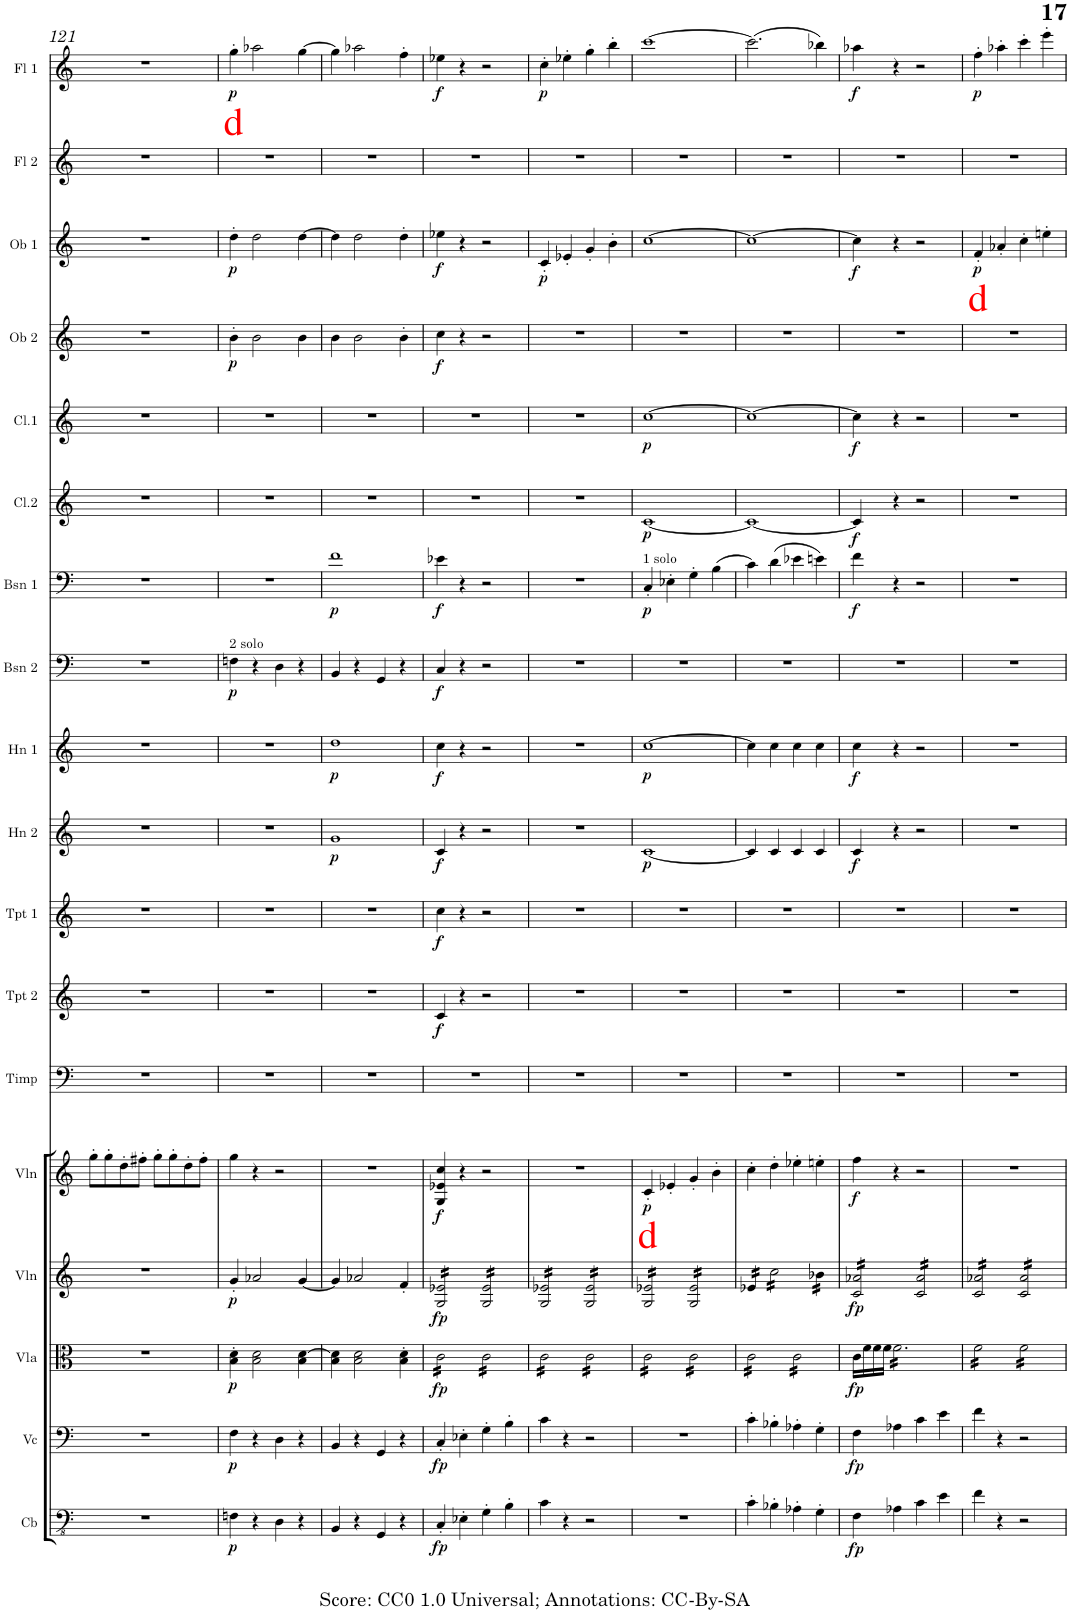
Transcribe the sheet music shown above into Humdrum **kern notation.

**kern	**dynam	**kern	**dynam	**kern	**dynam	**kern	**dynam	**kern	**text	**dynam	**kern	**kern	**dynam	**kern	**dynam	**kern	**dynam	**kern	**dynam	**kern	**dynam	**kern	**dynam	**kern	**dynam	**kern	**dynam	**kern	**dynam	**kern	**text	**dynam	**kern	**kern	**text	**dynam
*part18	*part18	*part17	*part17	*part16	*part16	*part15	*part15	*part14	*part14	*part14	*part13	*part12	*part12	*part11	*part11	*part10	*part10	*part9	*part9	*part8	*part8	*part7	*part7	*part6	*part6	*part5	*part5	*part4	*part4	*part3	*part3	*part3	*part2	*part1	*part1	*part1
*staff18	*staff18	*staff17	*staff17	*staff16	*staff16	*staff15	*staff15	*staff14	*staff14	*staff14	*staff13	*staff12	*staff12	*staff11	*staff11	*staff10	*staff10	*staff9	*staff9	*staff8	*staff8	*staff7	*staff7	*staff6	*staff6	*staff5	*staff5	*staff4	*staff4	*staff3	*staff3	*staff3	*staff2	*staff1	*staff1	*staff1
*I"Contrabass	*	*I"Violoncello	*	*I"Viola	*	*I"Violin	*	*I"Violin	*	*	*I"Timpani	*I"C Trumpet 2	*	*I"C Trumpet 1	*	*I"C Horn 2	*	*I"C Horn 1	*	*I"Bassoon 2	*	*I"Bassoon 1	*	*I"C Clarinet 2	*	*I"C Clarinet 1	*	*I"Oboe 2	*	*I"Oboe 1	*	*	*I"Flute 2	*I"Flute 1	*	*
*I'Cb	*	*I'Vc	*	*I'Vla	*	*I'Vln	*	*I'Vln	*	*	*I'Timp	*I'Tpt 2	*	*I'Tpt 1	*	*I'Hn 2	*	*I'Hn 1	*	*I'Bsn 2	*	*I'Bsn 1	*	*I'Cl.2	*	*I'Cl.1	*	*I'Ob 2	*	*I'Ob 1	*	*	*I'Fl 2	*I'Fl 1	*	*
!!LO:PB:g=z
*clefFv4	*	*clefF4	*	*clefC3	*	*clefG2	*	*clefG2	*	*	*clefF4	*clefG2	*	*clefG2	*	*clefG2	*	*clefG2	*	*clefF4	*	*clefF4	*	*clefG2	*	*clefG2	*	*clefG2	*	*clefG2	*	*	*clefG2	*clefG2	*	*
*	*	*	*	*	*	*	*	*	*	*	*	*	*	*	*	*Trd7c12	*	*Trd7c12	*	*	*	*	*	*Trd1c2	*	*Trd1c2	*	*	*	*	*	*	*	*	*	*
*k[]	*	*k[]	*	*k[]	*	*k[]	*	*k[]	*	*	*k[]	*k[]	*	*k[]	*	*k[]	*	*k[]	*	*k[]	*	*k[]	*	*k[]	*	*k[]	*	*k[]	*	*k[]	*	*	*k[]	*k[]	*	*
*M2/2	*	*M2/2	*	*M2/2	*	*M2/2	*	*M2/2	*	*	*M2/2	*M2/2	*	*M2/2	*	*M2/2	*	*M2/2	*	*M2/2	*	*M2/2	*	*M2/2	*	*M2/2	*	*M2/2	*	*M2/2	*	*	*M2/2	*M2/2	*	*
*met(c|)	*	*met(c|)	*	*met(c|)	*	*met(c|)	*	*met(c|)	*	*	*met(c|)	*met(c|)	*	*met(c|)	*	*met(c|)	*	*met(c|)	*	*met(c|)	*	*met(c|)	*	*met(c|)	*	*met(c|)	*	*met(c|)	*	*met(c|)	*	*	*met(c|)	*met(c|)	*	*
=121	=121	=121	=121	=121	=121	=121	=121	=121	=121	=121	=121	=121	=121	=121	=121	=121	=121	=121	=121	=121	=121	=121	=121	=121	=121	=121	=121	=121	=121	=121	=121	=121	=121	=121	=121	=121
1r	.	1r	.	1r	.	1r	.	8gg'\L	.	.	1r	1r	.	1r	.	1r	.	1r	.	1r	.	1r	.	1r	.	1r	.	1r	.	1r	.	.	1r	1r	.	.
.	.	.	.	.	.	.	.	8gg'\	.	.	.	.	.	.	.	.	.	.	.	.	.	.	.	.	.	.	.	.	.	.	.	.	.	.	.	.
.	.	.	.	.	.	.	.	8dd'\	.	.	.	.	.	.	.	.	.	.	.	.	.	.	.	.	.	.	.	.	.	.	.	.	.	.	.	.
.	.	.	.	.	.	.	.	8ff#X'\J	.	.	.	.	.	.	.	.	.	.	.	.	.	.	.	.	.	.	.	.	.	.	.	.	.	.	.	.
.	.	.	.	.	.	.	.	8gg'\L	.	.	.	.	.	.	.	.	.	.	.	.	.	.	.	.	.	.	.	.	.	.	.	.	.	.	.	.
.	.	.	.	.	.	.	.	8gg'\	.	.	.	.	.	.	.	.	.	.	.	.	.	.	.	.	.	.	.	.	.	.	.	.	.	.	.	.
.	.	.	.	.	.	.	.	8dd'\	.	.	.	.	.	.	.	.	.	.	.	.	.	.	.	.	.	.	.	.	.	.	.	.	.	.	.	.
.	.	.	.	.	.	.	.	8ff#'\J	.	.	.	.	.	.	.	.	.	.	.	.	.	.	.	.	.	.	.	.	.	.	.	.	.	.	.	.
=122	=122	=122	=122	=122	=122	=122	=122	=122	=122	=122	=122	=122	=122	=122	=122	=122	=122	=122	=122	=122	=122	=122	=122	=122	=122	=122	=122	=122	=122	=122	=122	=122	=122	=122	=122	=122
!	!	!	!	!	!	!	!	!	!	!	!	!	!	!	!	!	!	!	!	!LO:TX:a:t=2 solo	!	!	!	!	!	!	!	!	!	!	!	!	!	!	!	!
!	!LO:DY:b	!	!LO:DY:b	!	!LO:DY:b	!	!LO:DY:b	!	!	!	!	!	!	!	!	!	!	!	!	!	!LO:DY:b	!	!	!	!	!	!	!	!LO:DY:b	!	!	!LO:DY:b	!	!	!LO:LY:b:color=#FF0000	!LO:DY:b
4FFn\	p	4F\	p	4B\' 4d\'	p	4g'/	p	4gg\	.	.	1r	1r	.	1r	.	1r	.	1r	.	4Fn\	p	1r	.	1r	.	1r	.	4b'\	p	4dd'\	.	p	1r	4gg'\	d	p
4r	.	4r	.	2B\ 2d\	.	2a-X/	.	4r	.	.	.	.	.	.	.	.	.	.	.	4r	.	.	.	.	.	.	.	2b\	.	2dd\	.	.	.	2aa-X\	.	.
4DD\	.	4D\	.	.	.	.	.	2r	.	.	.	.	.	.	.	.	.	.	.	4D\	.	.	.	.	.	.	.	.	.	.	.	.	.	.	.	.
4r	.	4r	.	4B\ [4d\	.	[4g/	.	.	.	.	.	.	.	.	.	.	.	.	.	4r	.	.	.	.	.	.	.	4b\	.	[4dd\	.	.	.	[4gg\	.	.
=123	=123	=123	=123	=123	=123	=123	=123	=123	=123	=123	=123	=123	=123	=123	=123	=123	=123	=123	=123	=123	=123	=123	=123	=123	=123	=123	=123	=123	=123	=123	=123	=123	=123	=123	=123	=123
!	!	!	!	!	!	!	!	!	!	!	!	!	!	!	!	!	!LO:DY:b	!	!LO:DY:b	!	!	!	!LO:DY:b	!	!	!	!	!	!	!	!	!	!	!	!	!
4BBB/	.	4BB/	.	4B\ 4d\]	.	4g/]	.	1r	.	.	1r	1r	.	1r	.	1g	p	1dd	p	4BB/	.	1f	p	1r	.	1r	.	4b\	.	4dd\]	.	.	1r	4gg\]	.	.
4r	.	4r	.	2B\ 2d\	.	2a-X/	.	.	.	.	.	.	.	.	.	.	.	.	.	4r	.	.	.	.	.	.	.	2b\	.	2dd\	.	.	.	2aa-X\	.	.
4GGG/	.	4GG/	.	.	.	.	.	.	.	.	.	.	.	.	.	.	.	.	.	4GG/	.	.	.	.	.	.	.	.	.	.	.	.	.	.	.	.
4r	.	4r	.	4B\' 4d\'	.	4f'/	.	.	.	.	.	.	.	.	.	.	.	.	.	4r	.	.	.	.	.	.	.	4b'\	.	4dd'\	.	.	.	4ff'\	.	.
=124	=124	=124	=124	=124	=124	=124	=124	=124	=124	=124	=124	=124	=124	=124	=124	=124	=124	=124	=124	=124	=124	=124	=124	=124	=124	=124	=124	=124	=124	=124	=124	=124	=124	=124	=124	=124
!	!LO:DY:b	!	!LO:DY:b	!	!LO:DY:b	!	!LO:DY:b	!	!	!LO:DY:b	!	!	!LO:DY:b	!	!LO:DY:b	!	!LO:DY:b	!	!LO:DY:b	!	!LO:DY:b	!	!LO:DY:b	!	!	!	!	!	!LO:DY:b	!	!	!LO:DY:b	!	!	!	!LO:DY:b
*	*	*	*	*tremolo	*	*	*	*	*	*	*	*	*	*	*	*	*	*	*	*	*	*	*	*	*	*	*	*	*	*	*	*	*	*	*	*
*	*	*	*	*	*	*tremolo	*	*	*	*	*	*	*	*	*	*	*	*	*	*	*	*	*	*	*	*	*	*	*	*	*	*	*	*	*	*
4CC'/	fp	4C'/	fp	16c\LL	fp	16G/ 16e-X/LL	fp	4G/ 4e-X/ 4cc/	.	f	1r	4c/	f	4cc\	f	4c/	f	4cc\	f	4C/	f	4e-X\	f	1r	.	1r	.	4cc\	f	4ee-X\	.	f	1r	4ee-X\	.	f
.	.	.	.	16c\	.	16G/ 16e-X/	.	.	.	.	.	.	.	.	.	.	.	.	.	.	.	.	.	.	.	.	.	.	.	.	.	.	.	.	.	.
.	.	.	.	16c\	.	16G/ 16e-X/	.	.	.	.	.	.	.	.	.	.	.	.	.	.	.	.	.	.	.	.	.	.	.	.	.	.	.	.	.	.
.	.	.	.	16c\	.	16G/ 16e-X/	.	.	.	.	.	.	.	.	.	.	.	.	.	.	.	.	.	.	.	.	.	.	.	.	.	.	.	.	.	.
4EE-X'\	.	4E-X'\	.	16c\	.	16G/ 16e-X/	.	4r	.	.	.	4r	.	4r	.	4r	.	4r	.	4r	.	4r	.	.	.	.	.	4r	.	4r	.	.	.	4r	.	.
.	.	.	.	16c\	.	16G/ 16e-X/	.	.	.	.	.	.	.	.	.	.	.	.	.	.	.	.	.	.	.	.	.	.	.	.	.	.	.	.	.	.
.	.	.	.	16c\	.	16G/ 16e-X/	.	.	.	.	.	.	.	.	.	.	.	.	.	.	.	.	.	.	.	.	.	.	.	.	.	.	.	.	.	.
.	.	.	.	16c\JJ	.	16G/ 16e-X/JJ	.	.	.	.	.	.	.	.	.	.	.	.	.	.	.	.	.	.	.	.	.	.	.	.	.	.	.	.	.	.
4GG'\	.	4G'\	.	16c\LL	.	16G/ 16e-/LL	.	2r	.	.	.	2r	.	2r	.	2r	.	2r	.	2r	.	2r	.	.	.	.	.	2r	.	2r	.	.	.	2r	.	.
.	.	.	.	16c\	.	16G/ 16e-/	.	.	.	.	.	.	.	.	.	.	.	.	.	.	.	.	.	.	.	.	.	.	.	.	.	.	.	.	.	.
.	.	.	.	16c\	.	16G/ 16e-/	.	.	.	.	.	.	.	.	.	.	.	.	.	.	.	.	.	.	.	.	.	.	.	.	.	.	.	.	.	.
.	.	.	.	16c\	.	16G/ 16e-/	.	.	.	.	.	.	.	.	.	.	.	.	.	.	.	.	.	.	.	.	.	.	.	.	.	.	.	.	.	.
4BB'\	.	4B'\	.	16c\	.	16G/ 16e-/	.	.	.	.	.	.	.	.	.	.	.	.	.	.	.	.	.	.	.	.	.	.	.	.	.	.	.	.	.	.
.	.	.	.	16c\	.	16G/ 16e-/	.	.	.	.	.	.	.	.	.	.	.	.	.	.	.	.	.	.	.	.	.	.	.	.	.	.	.	.	.	.
.	.	.	.	16c\	.	16G/ 16e-/	.	.	.	.	.	.	.	.	.	.	.	.	.	.	.	.	.	.	.	.	.	.	.	.	.	.	.	.	.	.
.	.	.	.	16c\JJ	.	16G/ 16e-/JJ	.	.	.	.	.	.	.	.	.	.	.	.	.	.	.	.	.	.	.	.	.	.	.	.	.	.	.	.	.	.
=125	=125	=125	=125	=125	=125	=125	=125	=125	=125	=125	=125	=125	=125	=125	=125	=125	=125	=125	=125	=125	=125	=125	=125	=125	=125	=125	=125	=125	=125	=125	=125	=125	=125	=125	=125	=125
!	!	!	!	!	!	!	!	!	!	!	!	!	!	!	!	!	!	!	!	!	!	!	!	!	!	!	!	!	!	!	!	!LO:DY:b	!	!	!	!LO:DY:b
4C\	.	4c\	.	16c\LL	.	16G/ 16e-X/LL	.	1r	.	.	1r	1r	.	1r	.	1r	.	1r	.	1r	.	1r	.	1r	.	1r	.	1r	.	4c'/	.	p	1r	4cc'\	.	p
.	.	.	.	16c\	.	16G/ 16e-X/	.	.	.	.	.	.	.	.	.	.	.	.	.	.	.	.	.	.	.	.	.	.	.	.	.	.	.	.	.	.
.	.	.	.	16c\	.	16G/ 16e-X/	.	.	.	.	.	.	.	.	.	.	.	.	.	.	.	.	.	.	.	.	.	.	.	.	.	.	.	.	.	.
.	.	.	.	16c\	.	16G/ 16e-X/	.	.	.	.	.	.	.	.	.	.	.	.	.	.	.	.	.	.	.	.	.	.	.	.	.	.	.	.	.	.
4r	.	4r	.	16c\	.	16G/ 16e-X/	.	.	.	.	.	.	.	.	.	.	.	.	.	.	.	.	.	.	.	.	.	.	.	4e-X'/	.	.	.	4ee-X'\	.	.
.	.	.	.	16c\	.	16G/ 16e-X/	.	.	.	.	.	.	.	.	.	.	.	.	.	.	.	.	.	.	.	.	.	.	.	.	.	.	.	.	.	.
.	.	.	.	16c\	.	16G/ 16e-X/	.	.	.	.	.	.	.	.	.	.	.	.	.	.	.	.	.	.	.	.	.	.	.	.	.	.	.	.	.	.
.	.	.	.	16c\JJ	.	16G/ 16e-X/JJ	.	.	.	.	.	.	.	.	.	.	.	.	.	.	.	.	.	.	.	.	.	.	.	.	.	.	.	.	.	.
2r	.	2r	.	16c\LL	.	16G/ 16e-/LL	.	.	.	.	.	.	.	.	.	.	.	.	.	.	.	.	.	.	.	.	.	.	.	4g'/	.	.	.	4gg'\	.	.
.	.	.	.	16c\	.	16G/ 16e-/	.	.	.	.	.	.	.	.	.	.	.	.	.	.	.	.	.	.	.	.	.	.	.	.	.	.	.	.	.	.
.	.	.	.	16c\	.	16G/ 16e-/	.	.	.	.	.	.	.	.	.	.	.	.	.	.	.	.	.	.	.	.	.	.	.	.	.	.	.	.	.	.
.	.	.	.	16c\	.	16G/ 16e-/	.	.	.	.	.	.	.	.	.	.	.	.	.	.	.	.	.	.	.	.	.	.	.	.	.	.	.	.	.	.
.	.	.	.	16c\	.	16G/ 16e-/	.	.	.	.	.	.	.	.	.	.	.	.	.	.	.	.	.	.	.	.	.	.	.	4b'\	.	.	.	4bb'\	.	.
.	.	.	.	16c\	.	16G/ 16e-/	.	.	.	.	.	.	.	.	.	.	.	.	.	.	.	.	.	.	.	.	.	.	.	.	.	.	.	.	.	.
.	.	.	.	16c\	.	16G/ 16e-/	.	.	.	.	.	.	.	.	.	.	.	.	.	.	.	.	.	.	.	.	.	.	.	.	.	.	.	.	.	.
.	.	.	.	16c\JJ	.	16G/ 16e-/JJ	.	.	.	.	.	.	.	.	.	.	.	.	.	.	.	.	.	.	.	.	.	.	.	.	.	.	.	.	.	.
=126	=126	=126	=126	=126	=126	=126	=126	=126	=126	=126	=126	=126	=126	=126	=126	=126	=126	=126	=126	=126	=126	=126	=126	=126	=126	=126	=126	=126	=126	=126	=126	=126	=126	=126	=126	=126
!	!	!	!	!	!	!	!	!	!	!	!	!	!	!	!	!	!	!	!	!	!	!LO:TX:a:t=1 solo	!	!	!	!	!	!	!	!	!	!	!	!	!	!
!	!	!	!	!	!	!	!	!	!LO:LY:b:color=#FF0000	!LO:DY:b	!	!	!	!	!	!	!LO:DY:b	!	!LO:DY:b	!	!	!	!LO:DY:b	!	!LO:DY:b	!	!LO:DY:b	!	!	!	!	!	!	!	!	!
1r	.	1r	.	16c\LL	.	16G/ 16e-X/LL	.	4c'/	d	p	1r	1r	.	1r	.	[1c	p	[1cc	p	1r	.	4C'/	p	[1c	p	[1cc	p	1r	.	[1cc	.	.	1r	[1ccc	.	.
.	.	.	.	16c\	.	16G/ 16e-X/	.	.	.	.	.	.	.	.	.	.	.	.	.	.	.	.	.	.	.	.	.	.	.	.	.	.	.	.	.	.
.	.	.	.	16c\	.	16G/ 16e-X/	.	.	.	.	.	.	.	.	.	.	.	.	.	.	.	.	.	.	.	.	.	.	.	.	.	.	.	.	.	.
.	.	.	.	16c\	.	16G/ 16e-X/	.	.	.	.	.	.	.	.	.	.	.	.	.	.	.	.	.	.	.	.	.	.	.	.	.	.	.	.	.	.
.	.	.	.	16c\	.	16G/ 16e-X/	.	4e-X'/	.	.	.	.	.	.	.	.	.	.	.	.	.	4E-X'\	.	.	.	.	.	.	.	.	.	.	.	.	.	.
.	.	.	.	16c\	.	16G/ 16e-X/	.	.	.	.	.	.	.	.	.	.	.	.	.	.	.	.	.	.	.	.	.	.	.	.	.	.	.	.	.	.
.	.	.	.	16c\	.	16G/ 16e-X/	.	.	.	.	.	.	.	.	.	.	.	.	.	.	.	.	.	.	.	.	.	.	.	.	.	.	.	.	.	.
.	.	.	.	16c\JJ	.	16G/ 16e-X/JJ	.	.	.	.	.	.	.	.	.	.	.	.	.	.	.	.	.	.	.	.	.	.	.	.	.	.	.	.	.	.
.	.	.	.	16c\LL	.	16G/ 16e-/LL	.	4g'/	.	.	.	.	.	.	.	.	.	.	.	.	.	4G'\	.	.	.	.	.	.	.	.	.	.	.	.	.	.
.	.	.	.	16c\	.	16G/ 16e-/	.	.	.	.	.	.	.	.	.	.	.	.	.	.	.	.	.	.	.	.	.	.	.	.	.	.	.	.	.	.
.	.	.	.	16c\	.	16G/ 16e-/	.	.	.	.	.	.	.	.	.	.	.	.	.	.	.	.	.	.	.	.	.	.	.	.	.	.	.	.	.	.
.	.	.	.	16c\	.	16G/ 16e-/	.	.	.	.	.	.	.	.	.	.	.	.	.	.	.	.	.	.	.	.	.	.	.	.	.	.	.	.	.	.
.	.	.	.	16c\	.	16G/ 16e-/	.	4b'\	.	.	.	.	.	.	.	.	.	.	.	.	.	(4B\	.	.	.	.	.	.	.	.	.	.	.	.	.	.
.	.	.	.	16c\	.	16G/ 16e-/	.	.	.	.	.	.	.	.	.	.	.	.	.	.	.	.	.	.	.	.	.	.	.	.	.	.	.	.	.	.
.	.	.	.	16c\	.	16G/ 16e-/	.	.	.	.	.	.	.	.	.	.	.	.	.	.	.	.	.	.	.	.	.	.	.	.	.	.	.	.	.	.
.	.	.	.	16c\JJ	.	16G/ 16e-/JJ	.	.	.	.	.	.	.	.	.	.	.	.	.	.	.	.	.	.	.	.	.	.	.	.	.	.	.	.	.	.
=127	=127	=127	=127	=127	=127	=127	=127	=127	=127	=127	=127	=127	=127	=127	=127	=127	=127	=127	=127	=127	=127	=127	=127	=127	=127	=127	=127	=127	=127	=127	=127	=127	=127	=127	=127	=127
4C'\	.	4c'\	.	16c\LL	.	16e-X/LL	.	4cc'\	.	.	1r	1r	.	1r	.	4c/]	.	4cc\]	.	1r	.	4c\)	.	1c_	.	1cc_	.	1r	.	1cc_	.	.	1r	(2.ccc\]	.	.
.	.	.	.	16c\	.	16e-X/	.	.	.	.	.	.	.	.	.	.	.	.	.	.	.	.	.	.	.	.	.	.	.	.	.	.	.	.	.	.
.	.	.	.	16c\	.	16e-X/	.	.	.	.	.	.	.	.	.	.	.	.	.	.	.	.	.	.	.	.	.	.	.	.	.	.	.	.	.	.
.	.	.	.	16c\	.	16e-X/JJ	.	.	.	.	.	.	.	.	.	.	.	.	.	.	.	.	.	.	.	.	.	.	.	.	.	.	.	.	.	.
4BB-X'\	.	4B-X'\	.	16c\	.	16cc\LL	.	4dd'\	.	.	.	.	.	.	.	4c/	.	4cc\	.	.	.	(4d\	.	.	.	.	.	.	.	.	.	.	.	.	.	.
.	.	.	.	16c\	.	16cc\	.	.	.	.	.	.	.	.	.	.	.	.	.	.	.	.	.	.	.	.	.	.	.	.	.	.	.	.	.	.
.	.	.	.	16c\	.	16cc\	.	.	.	.	.	.	.	.	.	.	.	.	.	.	.	.	.	.	.	.	.	.	.	.	.	.	.	.	.	.
.	.	.	.	16c\JJ	.	16cc\	.	.	.	.	.	.	.	.	.	.	.	.	.	.	.	.	.	.	.	.	.	.	.	.	.	.	.	.	.	.
4AA-X'\	.	4A-X'\	.	16c\LL	.	16cc\	.	4ee-X'\	.	.	.	.	.	.	.	4c/	.	4cc\	.	.	.	4e-X\	.	.	.	.	.	.	.	.	.	.	.	.	.	.
.	.	.	.	16c\	.	16cc\	.	.	.	.	.	.	.	.	.	.	.	.	.	.	.	.	.	.	.	.	.	.	.	.	.	.	.	.	.	.
.	.	.	.	16c\	.	16cc\	.	.	.	.	.	.	.	.	.	.	.	.	.	.	.	.	.	.	.	.	.	.	.	.	.	.	.	.	.	.
.	.	.	.	16c\	.	16cc\JJ	.	.	.	.	.	.	.	.	.	.	.	.	.	.	.	.	.	.	.	.	.	.	.	.	.	.	.	.	.	.
4GG'\	.	4G'\	.	16c\	.	16b-X\LL	.	4een'\	.	.	.	.	.	.	.	4c/	.	4cc\	.	.	.	4en\)	.	.	.	.	.	.	.	.	.	.	.	4bb-X\)	.	.
.	.	.	.	16c\	.	16b-X\	.	.	.	.	.	.	.	.	.	.	.	.	.	.	.	.	.	.	.	.	.	.	.	.	.	.	.	.	.	.
.	.	.	.	16c\	.	16b-X\	.	.	.	.	.	.	.	.	.	.	.	.	.	.	.	.	.	.	.	.	.	.	.	.	.	.	.	.	.	.
.	.	.	.	16c\JJ	.	16b-X\JJ	.	.	.	.	.	.	.	.	.	.	.	.	.	.	.	.	.	.	.	.	.	.	.	.	.	.	.	.	.	.
*	*	*	*	*Xtremolo	*	*	*	*	*	*	*	*	*	*	*	*	*	*	*	*	*	*	*	*	*	*	*	*	*	*	*	*	*	*	*	*
=128	=128	=128	=128	=128	=128	=128	=128	=128	=128	=128	=128	=128	=128	=128	=128	=128	=128	=128	=128	=128	=128	=128	=128	=128	=128	=128	=128	=128	=128	=128	=128	=128	=128	=128	=128	=128
!	!LO:DY:b	!	!LO:DY:b	!	!LO:DY:b	!	!LO:DY:b	!	!	!LO:DY:b	!	!	!	!	!	!	!LO:DY:b	!	!LO:DY:b	!	!	!	!LO:DY:b	!	!LO:DY:b	!	!LO:DY:b	!	!	!	!	!LO:DY:b	!	!	!	!LO:DY:b
4FF\	fp	4F\	fp	16c\LL	fp	16c/ 16a-X/LL	fp	4ff\	.	f	1r	1r	.	1r	.	4c/	f	4cc\	f	1r	.	4f\	f	4c/]	f	4cc\]	f	1r	.	4cc\]	.	f	1r	4aa-X\	.	f
.	.	.	.	16f\	.	16c/ 16a-X/	.	.	.	.	.	.	.	.	.	.	.	.	.	.	.	.	.	.	.	.	.	.	.	.	.	.	.	.	.	.
.	.	.	.	16f\	.	16c/ 16a-X/	.	.	.	.	.	.	.	.	.	.	.	.	.	.	.	.	.	.	.	.	.	.	.	.	.	.	.	.	.	.
.	.	.	.	16f\JJ	.	16c/ 16a-X/	.	.	.	.	.	.	.	.	.	.	.	.	.	.	.	.	.	.	.	.	.	.	.	.	.	.	.	.	.	.
*	*	*	*	*tremolo	*	*	*	*	*	*	*	*	*	*	*	*	*	*	*	*	*	*	*	*	*	*	*	*	*	*	*	*	*	*	*	*
4AA-X\	.	4A-X\	.	16f\LL	.	16c/ 16a-X/	.	4r	.	.	.	.	.	.	.	4r	.	4r	.	.	.	4r	.	4r	.	4r	.	.	.	4r	.	.	.	4r	.	.
.	.	.	.	16f\	.	16c/ 16a-X/	.	.	.	.	.	.	.	.	.	.	.	.	.	.	.	.	.	.	.	.	.	.	.	.	.	.	.	.	.	.
.	.	.	.	16f\	.	16c/ 16a-X/	.	.	.	.	.	.	.	.	.	.	.	.	.	.	.	.	.	.	.	.	.	.	.	.	.	.	.	.	.	.
.	.	.	.	16f\	.	16c/ 16a-X/JJ	.	.	.	.	.	.	.	.	.	.	.	.	.	.	.	.	.	.	.	.	.	.	.	.	.	.	.	.	.	.
4C\	.	4c\	.	16f\	.	16c/ 16a-/LL	.	2r	.	.	.	.	.	.	.	2r	.	2r	.	.	.	2r	.	2r	.	2r	.	.	.	2r	.	.	.	2r	.	.
.	.	.	.	16f\	.	16c/ 16a-/	.	.	.	.	.	.	.	.	.	.	.	.	.	.	.	.	.	.	.	.	.	.	.	.	.	.	.	.	.	.
.	.	.	.	16f\	.	16c/ 16a-/	.	.	.	.	.	.	.	.	.	.	.	.	.	.	.	.	.	.	.	.	.	.	.	.	.	.	.	.	.	.
.	.	.	.	16f\	.	16c/ 16a-/	.	.	.	.	.	.	.	.	.	.	.	.	.	.	.	.	.	.	.	.	.	.	.	.	.	.	.	.	.	.
4E\	.	4e\	.	16f\	.	16c/ 16a-/	.	.	.	.	.	.	.	.	.	.	.	.	.	.	.	.	.	.	.	.	.	.	.	.	.	.	.	.	.	.
.	.	.	.	16f\	.	16c/ 16a-/	.	.	.	.	.	.	.	.	.	.	.	.	.	.	.	.	.	.	.	.	.	.	.	.	.	.	.	.	.	.
.	.	.	.	16f\	.	16c/ 16a-/	.	.	.	.	.	.	.	.	.	.	.	.	.	.	.	.	.	.	.	.	.	.	.	.	.	.	.	.	.	.
.	.	.	.	16f\JJ	.	16c/ 16a-/JJ	.	.	.	.	.	.	.	.	.	.	.	.	.	.	.	.	.	.	.	.	.	.	.	.	.	.	.	.	.	.
=129	=129	=129	=129	=129	=129	=129	=129	=129	=129	=129	=129	=129	=129	=129	=129	=129	=129	=129	=129	=129	=129	=129	=129	=129	=129	=129	=129	=129	=129	=129	=129	=129	=129	=129	=129	=129
!	!	!	!	!	!	!	!	!	!	!	!	!	!	!	!	!	!	!	!	!	!	!	!	!	!	!	!	!	!	!	!LO:LY:b:color=#FF0000	!LO:DY:b	!	!	!	!LO:DY:b
4F\	.	4f\	.	16f\LL	.	16c/ 16a-X/LL	.	1r	.	.	1r	1r	.	1r	.	1r	.	1r	.	1r	.	1r	.	1r	.	1r	.	1r	.	4f'/	d	p	1r	4ff'\	.	p
.	.	.	.	16f\	.	16c/ 16a-X/	.	.	.	.	.	.	.	.	.	.	.	.	.	.	.	.	.	.	.	.	.	.	.	.	.	.	.	.	.	.
.	.	.	.	16f\	.	16c/ 16a-X/	.	.	.	.	.	.	.	.	.	.	.	.	.	.	.	.	.	.	.	.	.	.	.	.	.	.	.	.	.	.
.	.	.	.	16f\	.	16c/ 16a-X/	.	.	.	.	.	.	.	.	.	.	.	.	.	.	.	.	.	.	.	.	.	.	.	.	.	.	.	.	.	.
4r	.	4r	.	16f\	.	16c/ 16a-X/	.	.	.	.	.	.	.	.	.	.	.	.	.	.	.	.	.	.	.	.	.	.	.	4a-X'/	.	.	.	4aa-X'\	.	.
.	.	.	.	16f\	.	16c/ 16a-X/	.	.	.	.	.	.	.	.	.	.	.	.	.	.	.	.	.	.	.	.	.	.	.	.	.	.	.	.	.	.
.	.	.	.	16f\	.	16c/ 16a-X/	.	.	.	.	.	.	.	.	.	.	.	.	.	.	.	.	.	.	.	.	.	.	.	.	.	.	.	.	.	.
.	.	.	.	16f\JJ	.	16c/ 16a-X/JJ	.	.	.	.	.	.	.	.	.	.	.	.	.	.	.	.	.	.	.	.	.	.	.	.	.	.	.	.	.	.
2r	.	2r	.	16f\LL	.	16c/ 16a-/LL	.	.	.	.	.	.	.	.	.	.	.	.	.	.	.	.	.	.	.	.	.	.	.	4cc'\	.	.	.	4ccc'\	.	.
.	.	.	.	16f\	.	16c/ 16a-/	.	.	.	.	.	.	.	.	.	.	.	.	.	.	.	.	.	.	.	.	.	.	.	.	.	.	.	.	.	.
.	.	.	.	16f\	.	16c/ 16a-/	.	.	.	.	.	.	.	.	.	.	.	.	.	.	.	.	.	.	.	.	.	.	.	.	.	.	.	.	.	.
.	.	.	.	16f\	.	16c/ 16a-/	.	.	.	.	.	.	.	.	.	.	.	.	.	.	.	.	.	.	.	.	.	.	.	.	.	.	.	.	.	.
.	.	.	.	16f\	.	16c/ 16a-/	.	.	.	.	.	.	.	.	.	.	.	.	.	.	.	.	.	.	.	.	.	.	.	4een'\	.	.	.	4eee'\	.	.
.	.	.	.	16f\	.	16c/ 16a-/	.	.	.	.	.	.	.	.	.	.	.	.	.	.	.	.	.	.	.	.	.	.	.	.	.	.	.	.	.	.
.	.	.	.	16f\	.	16c/ 16a-/	.	.	.	.	.	.	.	.	.	.	.	.	.	.	.	.	.	.	.	.	.	.	.	.	.	.	.	.	.	.
.	.	.	.	16f\JJ	.	16c/ 16a-/JJ	.	.	.	.	.	.	.	.	.	.	.	.	.	.	.	.	.	.	.	.	.	.	.	.	.	.	.	.	.	.
*	*	*	*	*	*	*Xtremolo	*	*	*	*	*	*	*	*	*	*	*	*	*	*	*	*	*	*	*	*	*	*	*	*	*	*	*	*	*	*
*	*	*	*	*Xtremolo	*	*	*	*	*	*	*	*	*	*	*	*	*	*	*	*	*	*	*	*	*	*	*	*	*	*	*	*	*	*	*	*
=	=	=	=	=	=	=	=	=	=	=	=	=	=	=	=	=	=	=	=	=	=	=	=	=	=	=	=	=	=	=	=	=	=	=	=	=
*-	*-	*-	*-	*-	*-	*-	*-	*-	*-	*-	*-	*-	*-	*-	*-	*-	*-	*-	*-	*-	*-	*-	*-	*-	*-	*-	*-	*-	*-	*-	*-	*-	*-	*-	*-	*-
